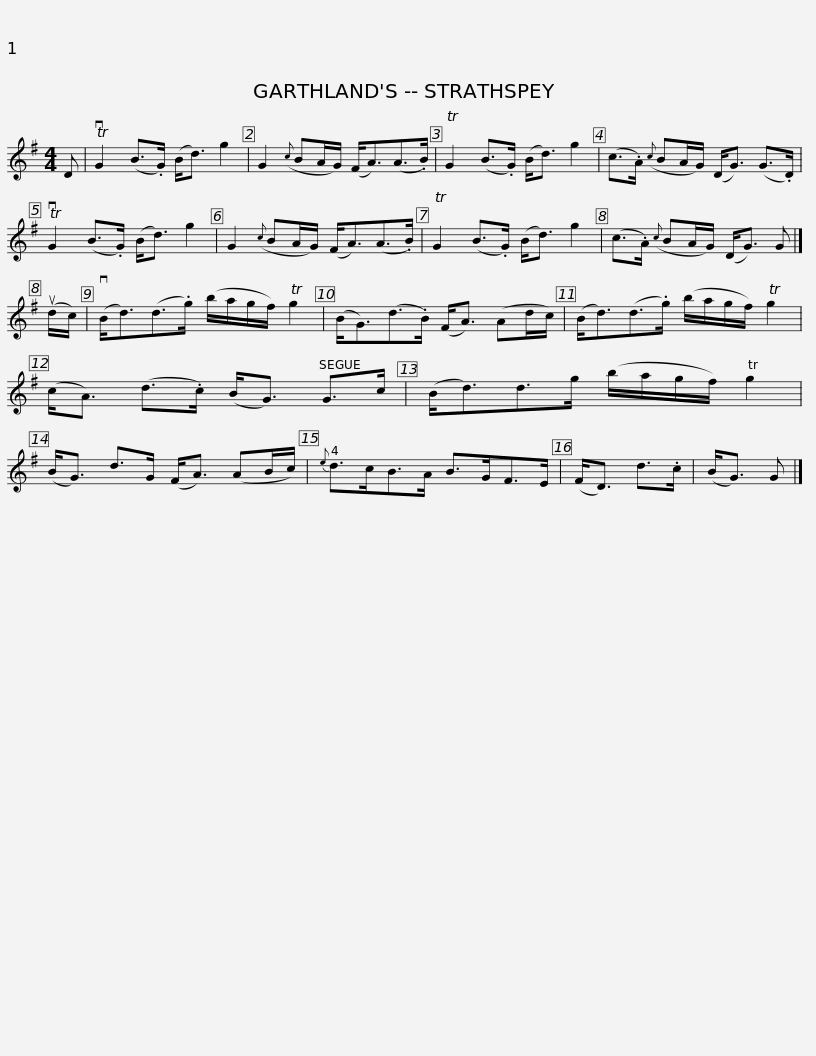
X:1
L:1/8
M:4/4
I:linebreak $
K:G
V:1 treble
V:1
 D | TvG2 (B>.G) (B<d) g2 | G2({c} BA/G/) (F<A)(A>.B) | TG2 (B>.G) (B<d) g2 | (c>.A)({c} BA/G/) (D<G) (G>.D) | %5
 TvG2 (B>.G) (B<d) g2 |$ G2({c} BA/G/) (F<A)(A>.B) | TG2 (B>.G) (B<d) g2 | (c>.A)({c} BA/G/) (D<G) G |] (ud/c/) | %10
 (vB<d)(d>.g) (b/a/g/f/) Tg2 |$ (B<G)(d>.B) (F<A) (Ad/c/) | (B<d)(d>.g) (b/a/g/f/) Tg2 | (c<A) (d>.c) (B<G) G>c | (B<d)d>g (b/a/g/f/) Tg2 |$ %15
 (B<G) d>G (F<A) (AB/c/) |{e} d>cB>A B>GF>E | (F<D) d>.c | (B<G) G |] %19
